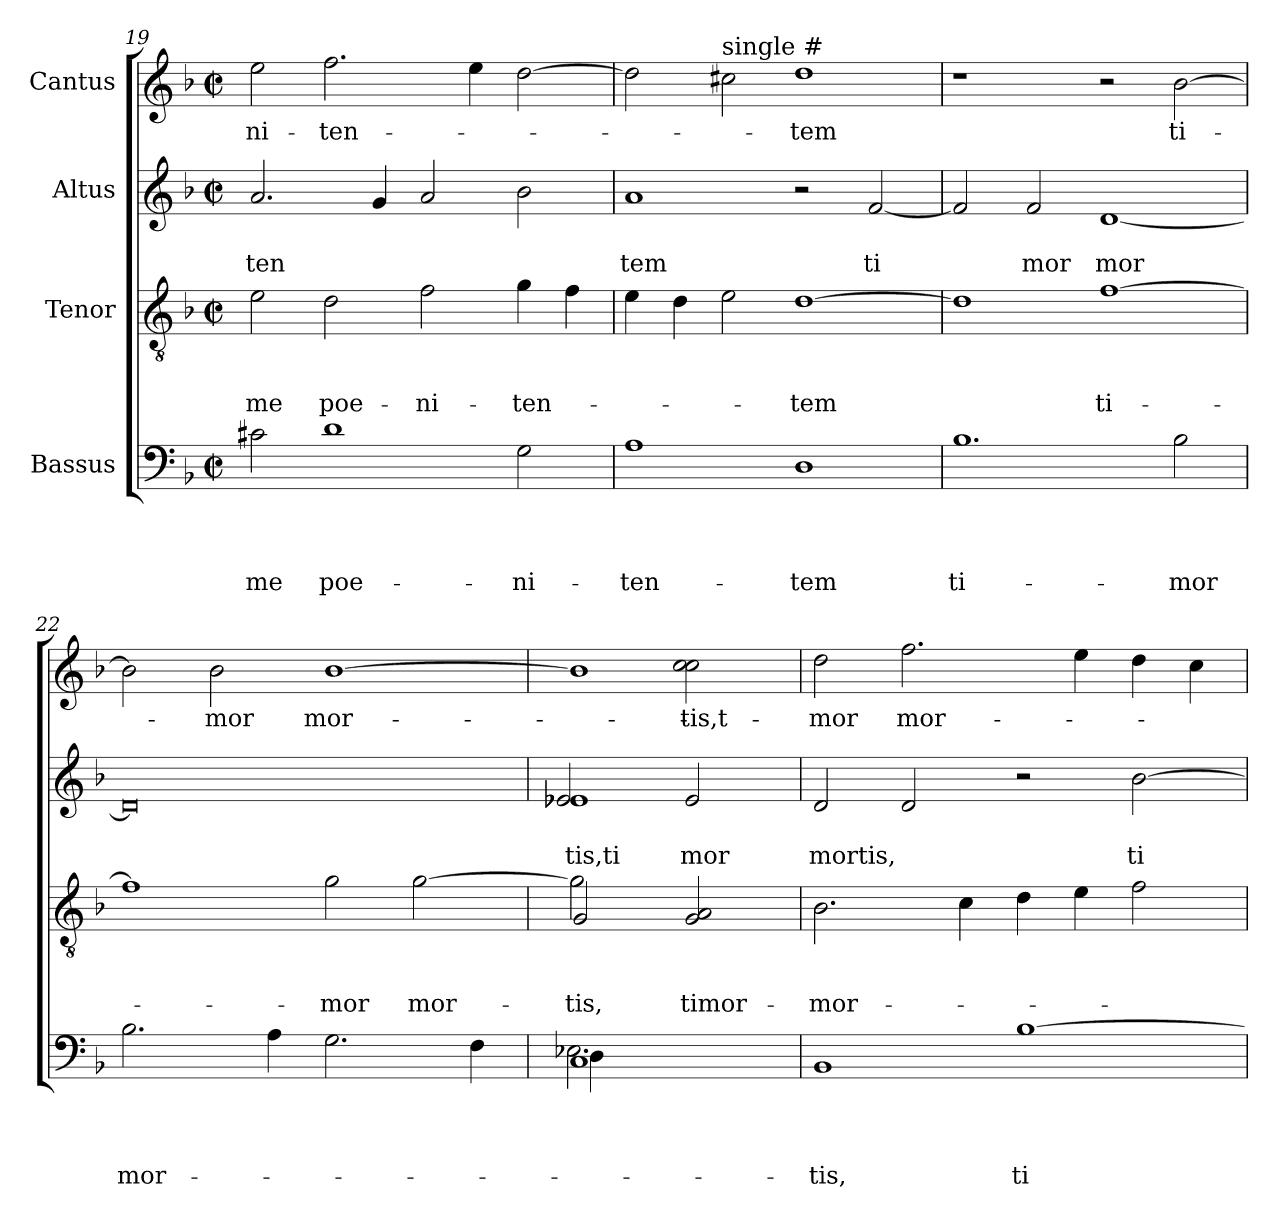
**kern	**text	**text	**text	**text	**kern	**text	**text	**text	**kern	**text	**text	**kern	**text
*part4	*part4	*part4	*part4	*part4	*part3	*part3	*part3	*part3	*part2	*part2	*part2	*part1	*part1
*staff4	*staff4	*staff4	*staff4	*staff4	*staff3	*staff3	*staff3	*staff3	*staff2	*staff2	*staff2	*staff1	*staff1
*I"Bassus	*	*	*	*	*I"Tenor	*	*	*	*I"Altus	*	*	*I"Cantus	*
!!LO:PB:g=z
*clefF4	*	*	*	*	*clefGv2	*	*	*	*clefG2	*	*	*clefG2	*
*k[b-]	*	*	*	*	*k[b-]	*	*	*	*k[b-]	*	*	*k[b-]	*
*F:	*	*	*	*	*F:	*	*	*	*F:	*	*	*F:	*
*M2/2	*	*	*	*	*M2/2	*	*	*	*M2/2	*	*	*M2/2	*
*met(c|)	*	*	*	*	*met(c|)	*	*	*	*met(c|)	*	*	*met(c|)	*
=19	=19	=19	=19	=19	=19	=19	=19	=19	=19	=19	=19	=19	=19
!	!	!	!	!LO:LY:b	!	!	!	!LO:LY:b	!	!	!LO:LY:b	!	!LO:LY:b
2c#X\	.	.	.	me	2e\	.	.	me	2.a/	.	ten	2ee\	ni-
!	!	!	!	!LO:LY:b	!	!	!	!LO:LY:b	!	!	!	!	!LO:LY:b
1d	.	.	.	poe-	2d\	.	.	poe-	.	.	.	2.ff\	-ten-
.	.	.	.	.	.	.	.	.	4g/	.	.	.	.
!	!	!	!	!	!	!	!	!LO:LY:b	!	!	!	!	!
.	.	.	.	.	2f\	.	.	-ni-	2a/	.	.	.	.
.	.	.	.	.	.	.	.	.	.	.	.	4ee\	.
!	!	!	!	!LO:LY:b	!	!	!	!LO:LY:b	!	!	!	!	!
2G\	.	.	.	-ni-	4g\	.	.	-ten-	2b-\	.	.	[>2dd\	.
.	.	.	.	.	4f\	.	.	.	.	.	.	.	.
=20	=20	=20	=20	=20	=20	=20	=20	=20	=20	=20	=20	=20	=20
!	!	!	!	!LO:LY:b	!	!	!	!	!	!	!LO:LY:b	!	!
1A	.	.	.	-ten-	4e\	.	.	.	1a	.	tem	2dd\]	.
.	.	.	.	.	4d\	.	.	.	.	.	.	.	.
!	!	!	!	!	!	!	!	!	!	!	!	!LO:TX:a:t=single #	!
.	.	.	.	.	2e\	.	.	.	.	.	.	2cc#\	.
!	!	!	!	!LO:LY:b	!	!	!	!LO:LY:b	!	!	!	!	!LO:LY:b
1D	.	.	.	-tem	[>1d	.	.	-tem	2r	.	.	1dd	-tem
!	!	!	!	!	!	!	!	!	!	!	!LO:LY:b	!	!
.	.	.	.	.	.	.	.	.	[<2f/	.	ti	.	.
=21	=21	=21	=21	=21	=21	=21	=21	=21	=21	=21	=21	=21	=21
!	!	!	!	!LO:LY:b	!	!	!	!	!	!	!	!	!
1.B-	.	.	.	ti-	1d]	.	.	.	2f/]	.	.	1r	.
!	!	!	!	!	!	!	!	!	!	!	!LO:LY:b	!	!
.	.	.	.	.	.	.	.	.	2f/	.	mor	.	.
!	!	!	!	!	!	!	!	!LO:LY:b	!	!	!LO:LY:b	!	!
.	.	.	.	.	[>1f	.	.	ti-	[<1d	.	mor	2r	.
!	!	!	!	!LO:LY:b	!	!	!	!	!	!	!	!	!LO:LY:b
2B-\	.	.	.	-mor	.	.	.	.	.	.	.	[>2b-\	ti-
=22	=22	=22	=22	=22	=22	=22	=22	=22	=22	=22	=22	=22	=22
!	!	!	!	!LO:LY:b	!	!	!	!	!	!	!	!	!
2.B-\	.	.	.	mor-	1f]	.	.	.	0d]	.	.	2b-\]	.
!	!	!	!	!	!	!	!	!	!	!	!	!	!LO:LY:b
.	.	.	.	.	.	.	.	.	.	.	.	2b-\	-mor
4A\	.	.	.	.	.	.	.	.	.	.	.	.	.
!	!	!	!	!	!	!	!	!LO:LY:b	!	!	!	!	!LO:LY:b
2.G\	.	.	.	.	2g\	.	.	-mor	.	.	.	[>1b-	mor-
!	!	!	!	!	!	!	!	!LO:LY:b	!	!	!	!	!
.	.	.	.	.	[>2g\	.	.	mor-	.	.	.	.	.
4F\	.	.	.	.	.	.	.	.	.	.	.	.	.
=23	=23	=23	=23	=23	=23	=23	=23	=23	=23	=23	=23	=23	=23
*^	*	*	*	*	*^	*	*	*	*	*	*	*	*
*	*^	*	*	*	*	*	*	*	*	*	*	*	*	*	*
!	!	!	!	!	!	!	!	!	!	!	!LO:LY:b	!	!	!LO:LY:b	!	!
*	*	*	*	*	*	*	*	*	*	*	*	*^	*	*	*^	*
1C	2.E-X\	4D\	.	.	.	.	2g\]	2G/	.	.	-tis,	1e-	2e-X/	.	tis,ti	1b-]	2ryy	.
.	.	2.ryy	.	.	.	.	.	.	.	.	.	.	.	.	.	.	.	.
!	!	!	!	!	!	!	!	!	!	!	!LO:LY:b	!	!	!	!LO:LY:b	!	!	!LO:LY:b
.	.	.	.	.	.	.	2G/ 2A/	2ryy	.	.	-timor-	.	2e-/	.	mor	.	2cc\ 2cc\	-tis,t
.	4ryy	.	.	.	.	.	.	.	.	.	.	.	.	.	.	.	.	.
*	*v	*v	*	*	*	*	*	*	*	*	*	*v	*v	*	*	*v	*v	*
*	*	*	*	*	*	*v	*v	*	*	*	*	*	*	*	*
=24	=24	=24	=24	=24	=24	=24	=24	=24	=24	=24	=24	=24	=24	=24
!	!	!	!	!	!LO:LY:b	!	!	!	!LO:LY:b	!	!	!LO:LY:b	!	!LO:LY:b
*v	*v	*	*	*	*	*	*	*	*	*	*	*	*	*
1BB-	.	.	.	-tis,	2.B-\	.	.	mor-	2d/	.	mortis,	2dd\	mor
!	!	!	!	!	!	!	!	!	!	!	!	!	!LO:LY:b
.	.	.	.	.	.	.	.	.	2d/	.	.	2.ff\	mor-
.	.	.	.	.	4c\	.	.	.	.	.	.	.	.
!	!	!	!	!LO:LY:b	!	!	!	!	!	!	!	!	!
[<1B-	.	.	.	ti-	4d\	.	.	.	2r	.	.	.	.
.	.	.	.	.	4e\	.	.	.	.	.	.	4ee\	.
!	!	!	!	!	!	!	!	!	!	!	!LO:LY:b	!	!
.	.	.	.	.	2f\	.	.	.	[<2b-\	.	ti	4dd\	.
.	.	.	.	.	.	.	.	.	.	.	.	4cc\	.
=	=	=	=	=	=	=	=	=	=	=	=	=	=
*-	*-	*-	*-	*-	*-	*-	*-	*-	*-	*-	*-	*-	*-
